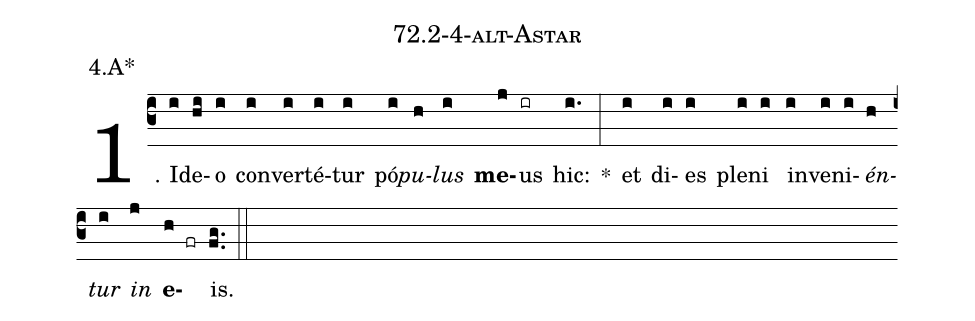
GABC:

name: 72.2-4-alt-Astar;
annotation: 4.A*;
%%
(c3)1. Id(i)e(hi)o(i) con(i)ver(i)té(i)tur(i) pó(i)<i>pu</i>(h)<i>lus</i>(i) <b>me</b>(j)us(ir) hic:(i.) *(:) et(i) di(i)es(i) ple(i)ni(i) in(i)ve(i)ni(i)<i>én</i>(h)<i>tur</i>(i) <i>in</i>(j) <b>e</b>(h fr)is.(fg..) (::)


%E(i) u(h) o(i) u(j) a(h) e.(fg..) (::)
